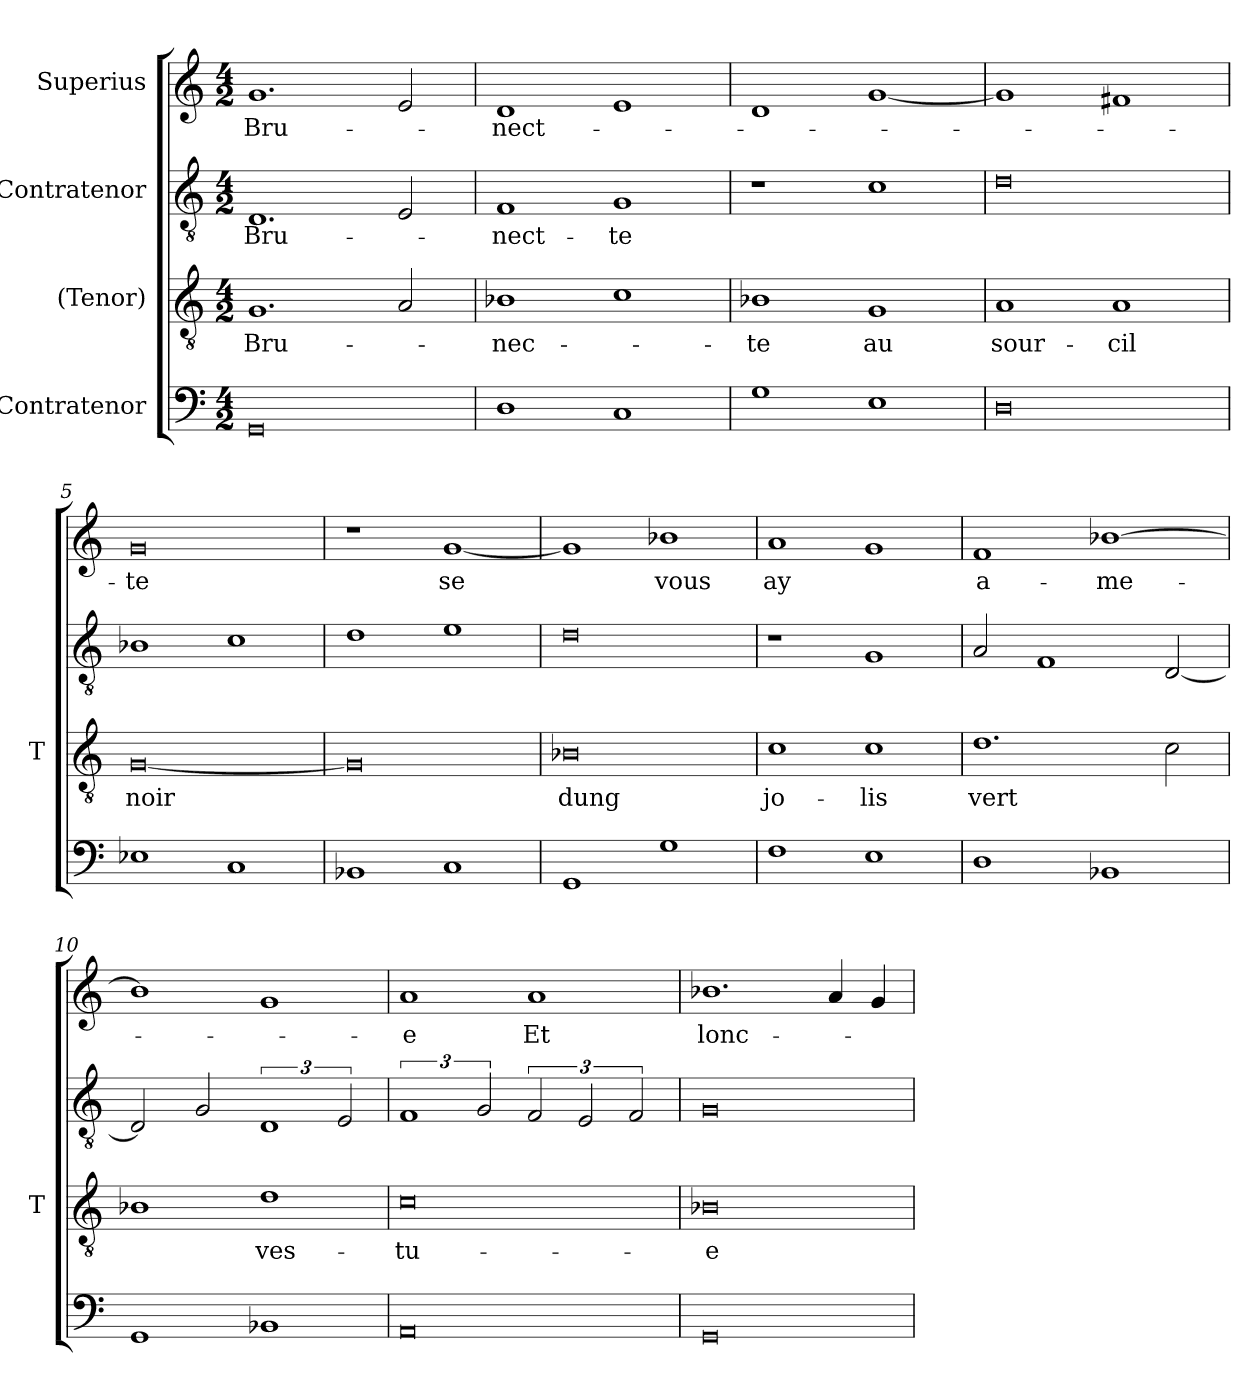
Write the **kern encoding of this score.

**kern	**kern	**text	**kern	**text	**kern	**text
*part4	*part3	*part3	*part2	*part2	*part1	*part1
*staff4	*staff3	*staff3	*staff2	*staff2	*staff1	*staff1
*I"Contratenor	*I"(Tenor)	*	*I"Contratenor	*	*I"Superius	*
*	*I'T	*	*	*	*	*
*clefF4	*clefGv2	*	*clefGv2	*	*clefG2	*
*M4/2	*M4/2	*	*M4/2	*	*M4/2	*
=1	=1	=1	=1	=1	=1	=1
0GG	1.G	Bru-	1.D	Bru-	1.g	Bru-
.	2A	.	2E	.	2e	.
=2	=2	=2	=2	=2	=2	=2
1D	1B-X	-nec-	1F	-nect-	1d	-nect-
1C	1c	.	1G	-te	1e	.
=3	=3	=3	=3	=3	=3	=3
1G	1B-X	-te	1r	.	1d	.
1E	1G	-au	1c	.	[1g	.
=4	=4	=4	=4	=4	=4	=4
0D	1A	sour-	0d	.	1g]	.
.	1A	-cil	.	.	1f#X	.
=5	=5	=5	=5	=5	=5	=5
1E-X	[0G	-noir	1B-X	.	0g	-te
1C	.	.	1c	.	.	.
=6	=6	=6	=6	=6	=6	=6
1BB-X	0G]	.	1d	.	1r	.
1C	.	.	1e	.	[1g	-se
=7	=7	=7	=7	=7	=7	=7
1GG	0B-X	-dung	0d	.	1g]	.
1G	.	.	.	.	1b-X	-vous
=8	=8	=8	=8	=8	=8	=8
1F	1c	jo-	1r	.	1a	-ay
1E	1c	-lis	1G	.	1g	.
=9	=9	=9	=9	=9	=9	=9
1D	1.d	-vert	2A	.	1f	a-
.	.	.	1F	.	.	.
1BB-X	.	.	.	.	[1b-X	-me-
.	2c	.	[2D	.	.	.
=10	=10	=10	=10	=10	=10	=10
1GG	1B-X	.	2D]	.	1b-]	.
.	.	.	2G	.	.	.
1BB-X	1d	ves-	3%2D	.	1g	.
.	.	.	3E	.	.	.
=11	=11	=11	=11	=11	=11	=11
0AA	0c	-tu-	3%2F	.	1a	-e
.	.	.	3G	.	.	.
.	.	.	3F	.	1a	-Et
.	.	.	3E	.	.	.
.	.	.	3F	.	.	.
=12	=12	=12	=12	=12	=12	=12
0GG	0B-X	-e	0G	.	1.b-X	lonc-
.	.	.	.	.	4a	.
.	.	.	.	.	4g	.
=	=	=	=	=	=	=
*-	*-	*-	*-	*-	*-	*-
